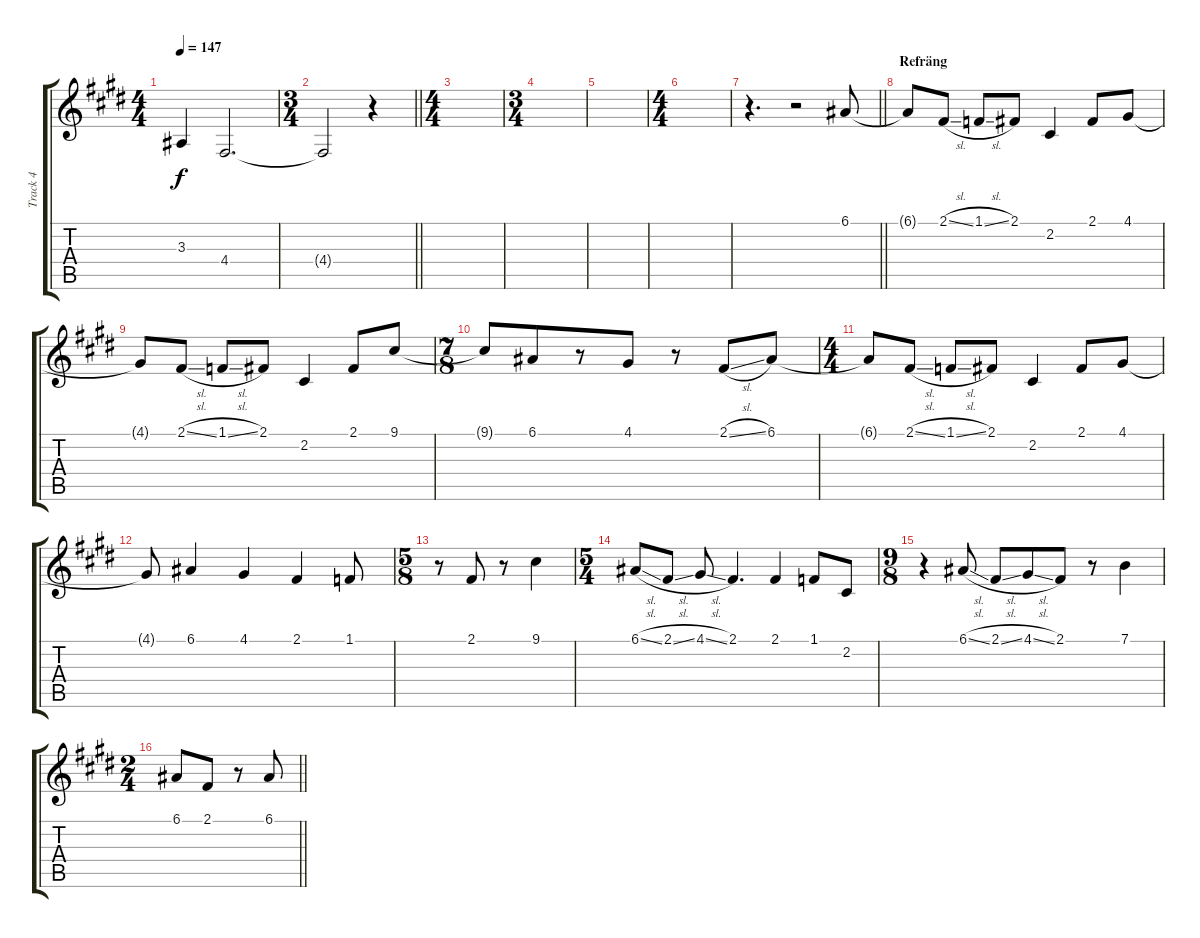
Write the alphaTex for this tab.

\track ("Track 4" "Track 4") {instrument clarinet}
\staff {score tabs}
\tuning (E4 B3 G3 D3 A2 E2) {hide}
\ts (4 4)
\tempo 147
\clef g2
\ks e
3.3{t}.4{dy f} 4.4.2{d} |
\ts (3 4)
\barLineRight lightlight
4.4{t}.2 r.4 |
\ts (4 4)
|
\ts (3 4)
|
|
\ts (4 4)
|
\barLineRight lightlight
r.4{d} r.2 6.1.8 |
\section ("" "Refräng")
6.1{t}.8 2.1{sl}.8 1.1{sl}.8 2.1.8 2.2.4 2.1.8 4.1.8 |
4.1{t}.8 2.1{sl}.8 1.1{sl}.8 2.1.8 2.2.4 2.1.8 9.1.8 |
\ts (7 8)
9.1{t}.8 6.1.8 r.8 4.1.8 r.8 2.1{sl}.8 6.1.8 |
\ts (4 4)
6.1{t}.8 2.1{sl}.8 1.1{sl}.8 2.1.8 2.2.4 2.1.8 4.1.8 |
4.1{t}.8 6.1.4 4.1.4 2.1.4 1.1.8 |
\ts (5 8)
r.8 2.1.8 r.8 9.1.4 |
\ts (5 4)
6.1{sl}.8 2.1{sl}.8 4.1{sl}.8 2.1.4{d} 2.1.4 1.1.8 2.2.8 |
\ts (9 8)
r.4 6.1{sl}.8 2.1{sl}.8 4.1{sl}.8 2.1.8 r.8 7.1.4 |
\ts (2 4)
\barLineRight lightlight
6.1.8 2.1.8 r.8 6.1.8
